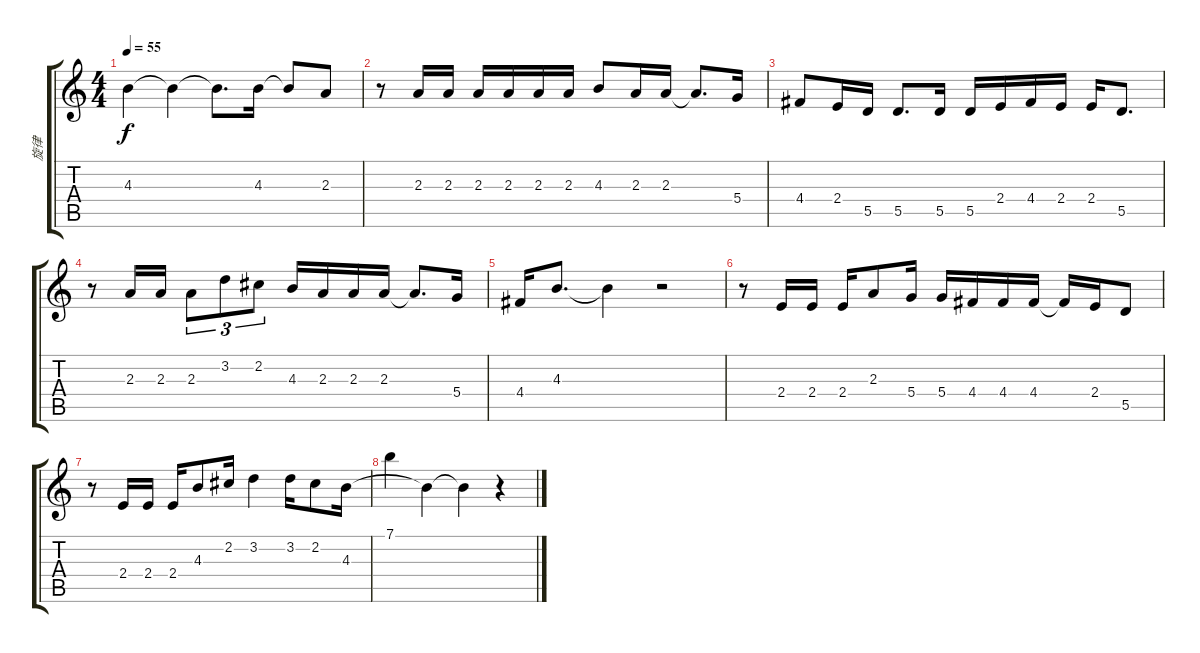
\track ("旋律" "旋律") {instrument electricbassfinger}
\staff {score tabs}
\tuning (E4 B3 G3 D3 A2 E2) {hide}
\ts (4 4)
\tempo 55
\clef g2
\ks c
4.3.4{dy f} 4.3{t}.4 4.3{t}.8{d} 4.3.16 4.3{t}.8 2.3.8 |
r.8 2.3.16 2.3.16 2.3.16 2.3.16 2.3.16 2.3.16 4.3.8 2.3.16 2.3.16 2.3{t}.8{d} 5.4.16 |
4.4.8 2.4.16 5.5.16 5.5.8{d} 5.5.16 5.5.16 2.4.16 4.4.16 2.4.16 2.4.16 5.5.8{d} |
r.8 2.3.16 2.3.16 2.3.8{tu (3 2)} 3.2.8{tu (3 2)} 2.2.8{tu (3 2)} 4.3.16 2.3.16 2.3.16 2.3.16 2.3{t}.8{d} 5.4.16 |
4.4.16 4.3.8{d} 4.3{t}.4 r.2 |
r.8 2.4.16 2.4.16 2.4.16 2.3.8 5.4.16 5.4.16 4.4.16 4.4.16 4.4.16 4.4{t}.16 2.4.16 5.5.8 |
r.8 2.4.16 2.4.16 2.4.16 4.3.8 2.2.16 3.2.4 3.2.16 2.2.8 4.3.16 |
7.1.4 4.3{t}.4 4.3{t}.4 r.4
